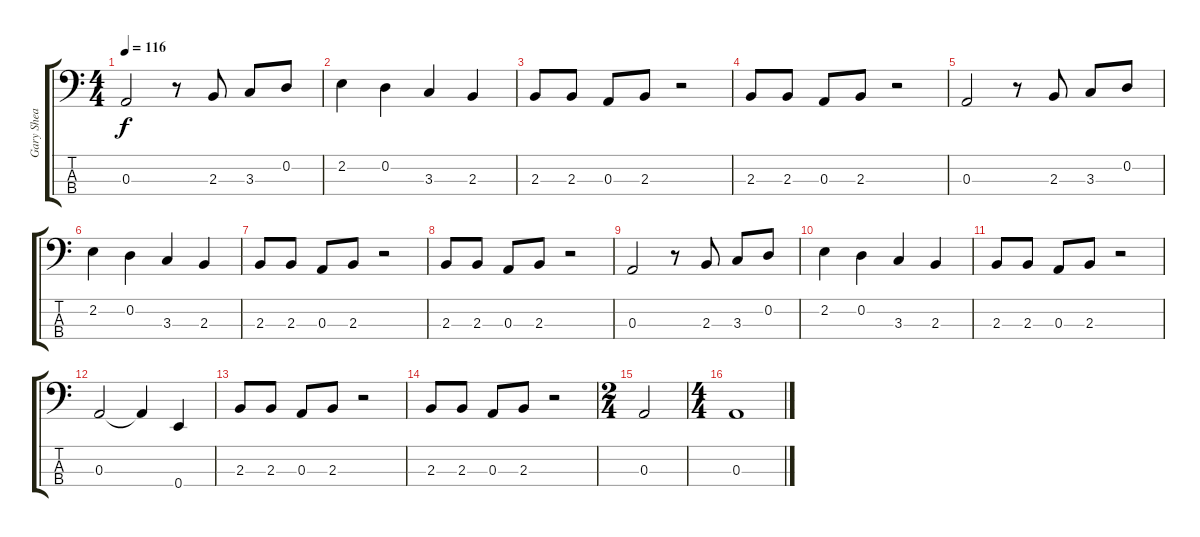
\track ("Gary Shea" "Gary Shea") {instrument electricbasspick}
\staff {score tabs}
\tuning (G2 D2 A1 E1) {hide}
\ts (4 4)
\tempo 116
\clef f4
\ks c
0.3.2{dy f} r.8 2.3.8 3.3.8 0.2.8 |
2.2.4 0.2.4 3.3.4 2.3.4 |
2.3.8 2.3.8 0.3.8 2.3.8 r.2 |
2.3.8 2.3.8 0.3.8 2.3.8 r.2 |
0.3.2 r.8 2.3.8 3.3.8 0.2.8 |
2.2.4 0.2.4 3.3.4 2.3.4 |
2.3.8 2.3.8 0.3.8 2.3.8 r.2 |
2.3.8 2.3.8 0.3.8 2.3.8 r.2 |
0.3.2 r.8 2.3.8 3.3.8 0.2.8 |
2.2.4 0.2.4 3.3.4 2.3.4 |
2.3.8 2.3.8 0.3.8 2.3.8 r.2 |
0.3.2 0.3{t}.4 0.4.4 |
2.3.8 2.3.8 0.3.8 2.3.8 r.2 |
2.3.8 2.3.8 0.3.8 2.3.8 r.2 |
\ts (2 4)
0.3.2 |
\ts (4 4)
0.3.1
